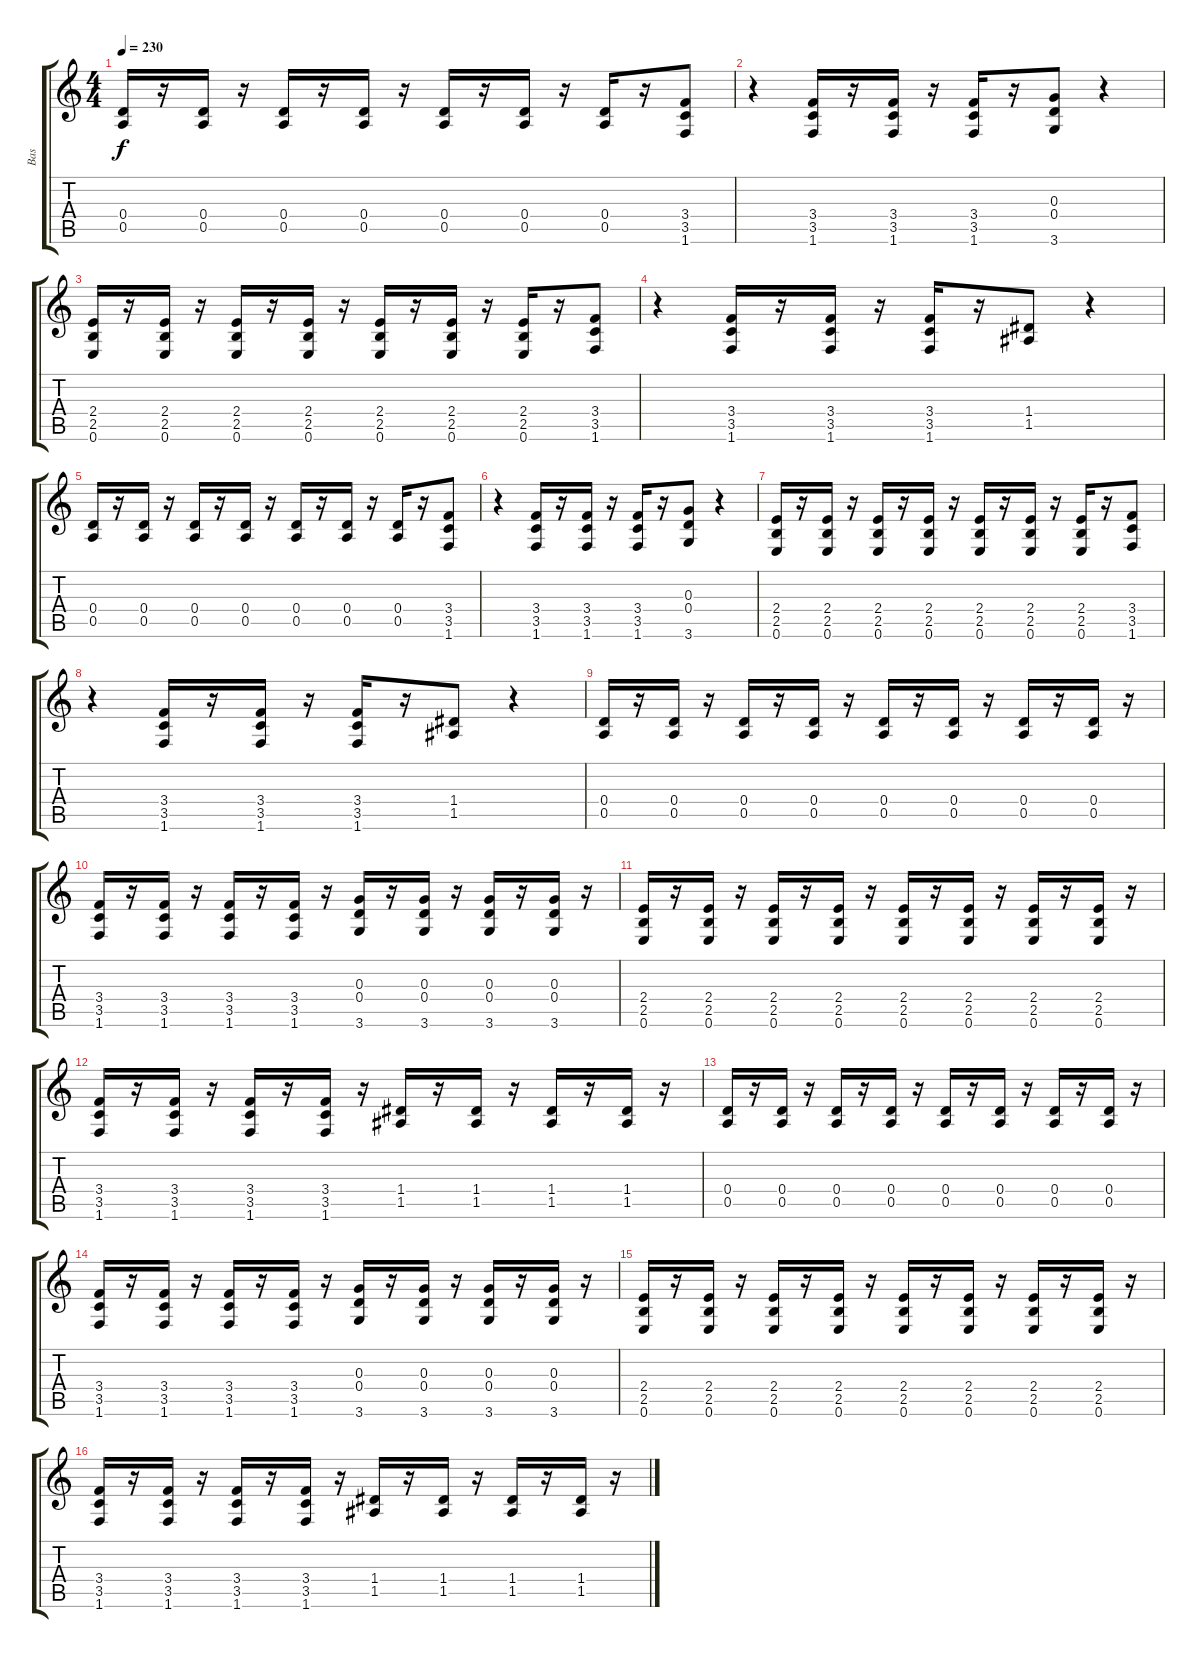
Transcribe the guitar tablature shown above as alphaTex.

\track ("Bas" "Bas") {instrument electricbasspick}
\staff {score tabs}
\tuning (E4 B3 G3 D3 A2 E2) {hide}
\ts (4 4)
\tempo 230
\clef g2
\ks c
(0.4 0.5).16{dy f} r.16 (0.4 0.5).16 r.16 (0.4 0.5).16 r.16 (0.4 0.5).16 r.16 (0.4 0.5).16 r.16 (0.4 0.5).16 r.16 (0.4 0.5).16 r.16 (3.4 3.5 1.6).8 |
r.4 (3.4 3.5 1.6).16 r.16 (3.4 3.5 1.6).16 r.16 (3.4 3.5 1.6).16 r.16 (0.3 0.4 3.6).8 r.4 |
(2.4 2.5 0.6).16 r.16 (2.4 2.5 0.6).16 r.16 (2.4 2.5 0.6).16 r.16 (2.4 2.5 0.6).16 r.16 (2.4 2.5 0.6).16 r.16 (2.4 2.5 0.6).16 r.16 (2.4 2.5 0.6).16 r.16 (3.4 3.5 1.6).8 |
r.4 (3.4 3.5 1.6).16 r.16 (3.4 3.5 1.6).16 r.16 (3.4 3.5 1.6).16 r.16 (1.4 1.5).8 r.4 |
(0.4 0.5).16 r.16 (0.4 0.5).16 r.16 (0.4 0.5).16 r.16 (0.4 0.5).16 r.16 (0.4 0.5).16 r.16 (0.4 0.5).16 r.16 (0.4 0.5).16 r.16 (3.4 3.5 1.6).8 |
r.4 (3.4 3.5 1.6).16 r.16 (3.4 3.5 1.6).16 r.16 (3.4 3.5 1.6).16 r.16 (0.3 0.4 3.6).8 r.4 |
(2.4 2.5 0.6).16 r.16 (2.4 2.5 0.6).16 r.16 (2.4 2.5 0.6).16 r.16 (2.4 2.5 0.6).16 r.16 (2.4 2.5 0.6).16 r.16 (2.4 2.5 0.6).16 r.16 (2.4 2.5 0.6).16 r.16 (3.4 3.5 1.6).8 |
r.4 (3.4 3.5 1.6).16 r.16 (3.4 3.5 1.6).16 r.16 (3.4 3.5 1.6).16 r.16 (1.4 1.5).8 r.4 |
(0.4 0.5).16 r.16 (0.4 0.5).16 r.16 (0.4 0.5).16 r.16 (0.4 0.5).16 r.16 (0.4 0.5).16 r.16 (0.4 0.5).16 r.16 (0.4 0.5).16 r.16 (0.4 0.5).16 r.16 |
(3.4 3.5 1.6).16 r.16 (3.4 3.5 1.6).16 r.16 (3.4 3.5 1.6).16 r.16 (3.4 3.5 1.6).16 r.16 (0.3 0.4 3.6).16 r.16 (0.3 0.4 3.6).16 r.16 (0.3 0.4 3.6).16 r.16 (0.3 0.4 3.6).16 r.16 |
(2.4 2.5 0.6).16 r.16 (2.4 2.5 0.6).16 r.16 (2.4 2.5 0.6).16 r.16 (2.4 2.5 0.6).16 r.16 (2.4 2.5 0.6).16 r.16 (2.4 2.5 0.6).16 r.16 (2.4 2.5 0.6).16 r.16 (2.4 2.5 0.6).16 r.16 |
(3.4 3.5 1.6).16 r.16 (3.4 3.5 1.6).16 r.16 (3.4 3.5 1.6).16 r.16 (3.4 3.5 1.6).16 r.16 (1.4 1.5).16 r.16 (1.4 1.5).16 r.16 (1.4 1.5).16 r.16 (1.4 1.5).16 r.16 |
(0.4 0.5).16 r.16 (0.4 0.5).16 r.16 (0.4 0.5).16 r.16 (0.4 0.5).16 r.16 (0.4 0.5).16 r.16 (0.4 0.5).16 r.16 (0.4 0.5).16 r.16 (0.4 0.5).16 r.16 |
(3.4 3.5 1.6).16 r.16 (3.4 3.5 1.6).16 r.16 (3.4 3.5 1.6).16 r.16 (3.4 3.5 1.6).16 r.16 (0.3 0.4 3.6).16 r.16 (0.3 0.4 3.6).16 r.16 (0.3 0.4 3.6).16 r.16 (0.3 0.4 3.6).16 r.16 |
(2.4 2.5 0.6).16 r.16 (2.4 2.5 0.6).16 r.16 (2.4 2.5 0.6).16 r.16 (2.4 2.5 0.6).16 r.16 (2.4 2.5 0.6).16 r.16 (2.4 2.5 0.6).16 r.16 (2.4 2.5 0.6).16 r.16 (2.4 2.5 0.6).16 r.16 |
(3.4 3.5 1.6).16 r.16 (3.4 3.5 1.6).16 r.16 (3.4 3.5 1.6).16 r.16 (3.4 3.5 1.6).16 r.16 (1.4 1.5).16 r.16 (1.4 1.5).16 r.16 (1.4 1.5).16 r.16 (1.4 1.5).16 r.16
